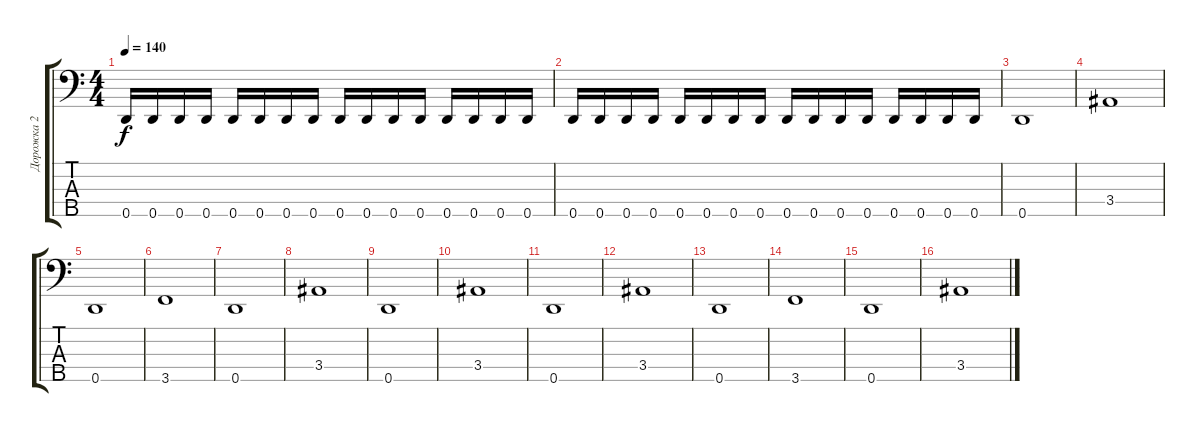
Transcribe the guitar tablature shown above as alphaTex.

\track ("Дорожка 2" "Дорожка 2") {instrument electricbassfinger}
\staff {score tabs}
\tuning (Bb2 F2 C2 G1 D1) {hide}
\ts (4 4)
\tempo 140
\clef f4
\ks c
0.5.16{dy f} 0.5.16 0.5.16 0.5.16 0.5.16 0.5.16 0.5.16 0.5.16 0.5.16 0.5.16 0.5.16 0.5.16 0.5.16 0.5.16 0.5.16 0.5.16 |
0.5.16 0.5.16 0.5.16 0.5.16 0.5.16 0.5.16 0.5.16 0.5.16 0.5.16 0.5.16 0.5.16 0.5.16 0.5.16 0.5.16 0.5.16 0.5.16 |
0.5.1 |
3.4.1 |
0.5.1 |
3.5.1 |
0.5.1 |
3.4.1 |
0.5.1 |
3.4.1 |
0.5.1 |
3.4.1 |
0.5.1 |
3.5.1 |
0.5.1 |
3.4.1
